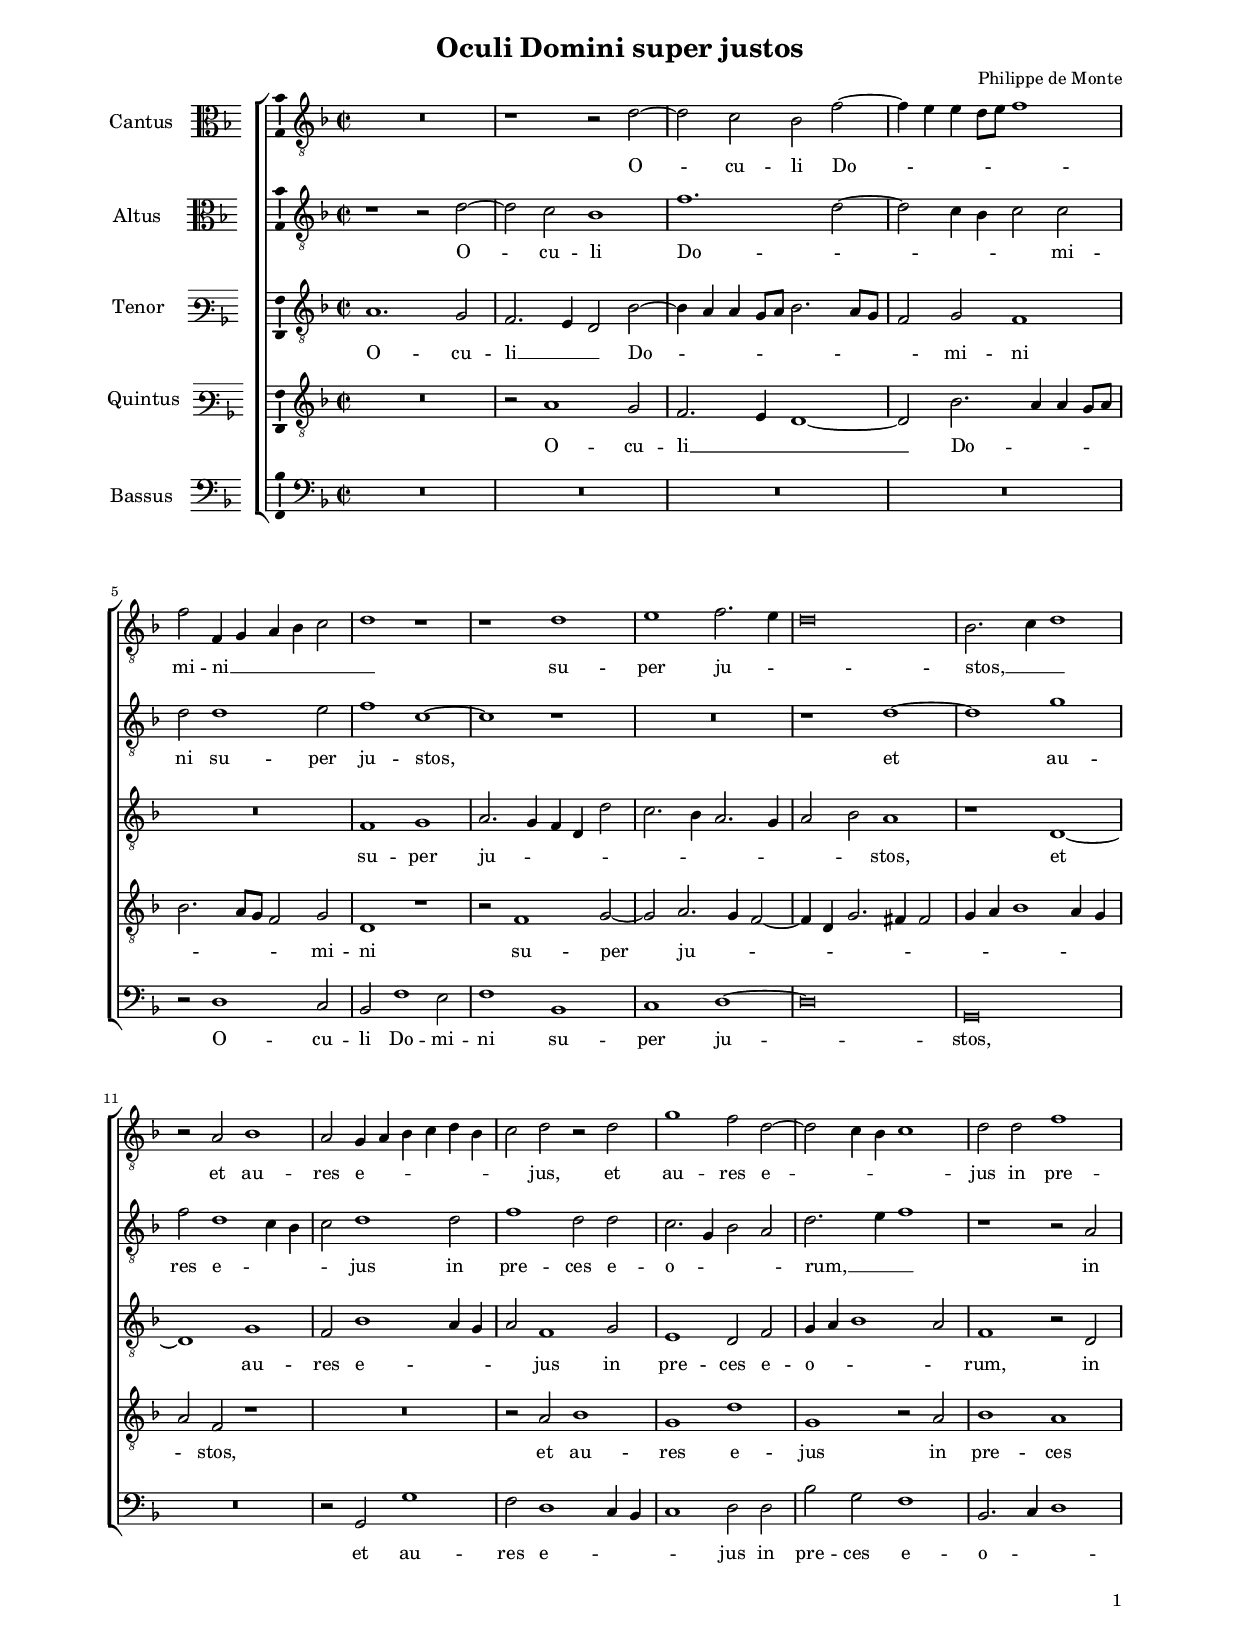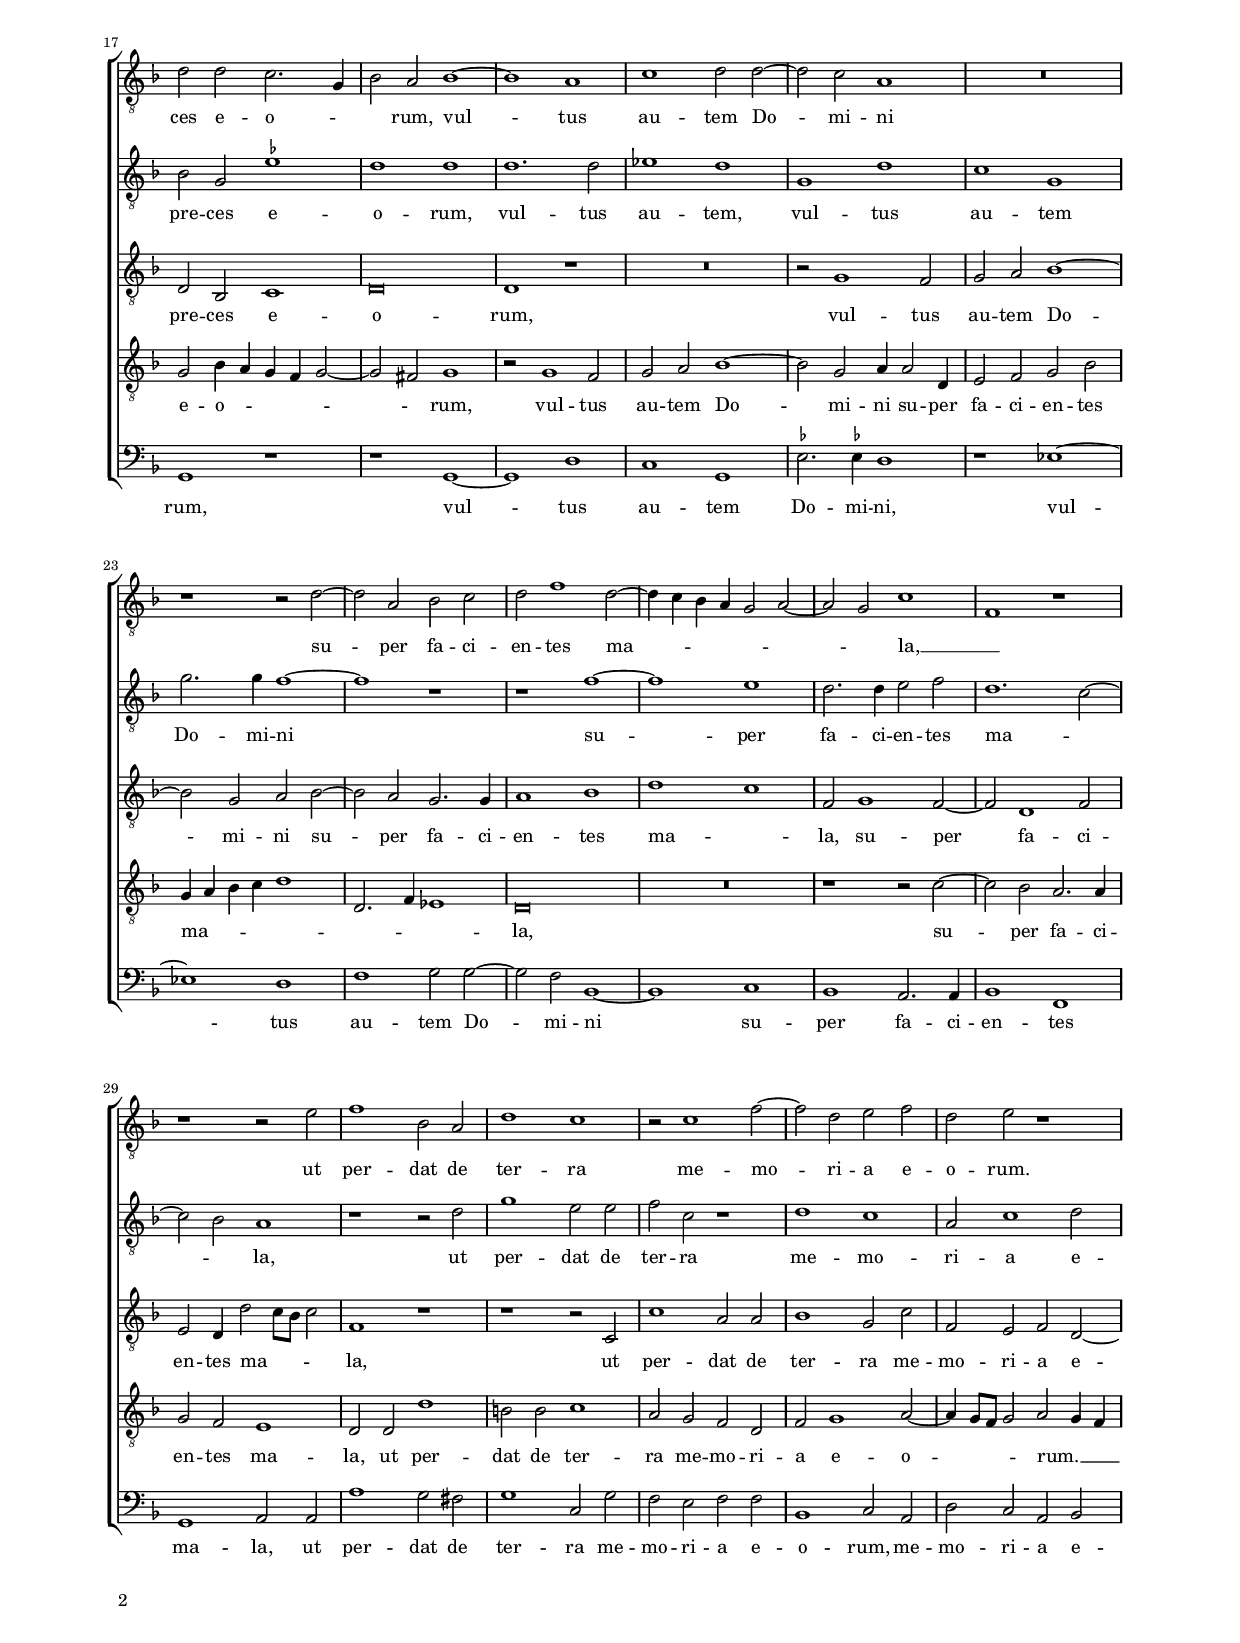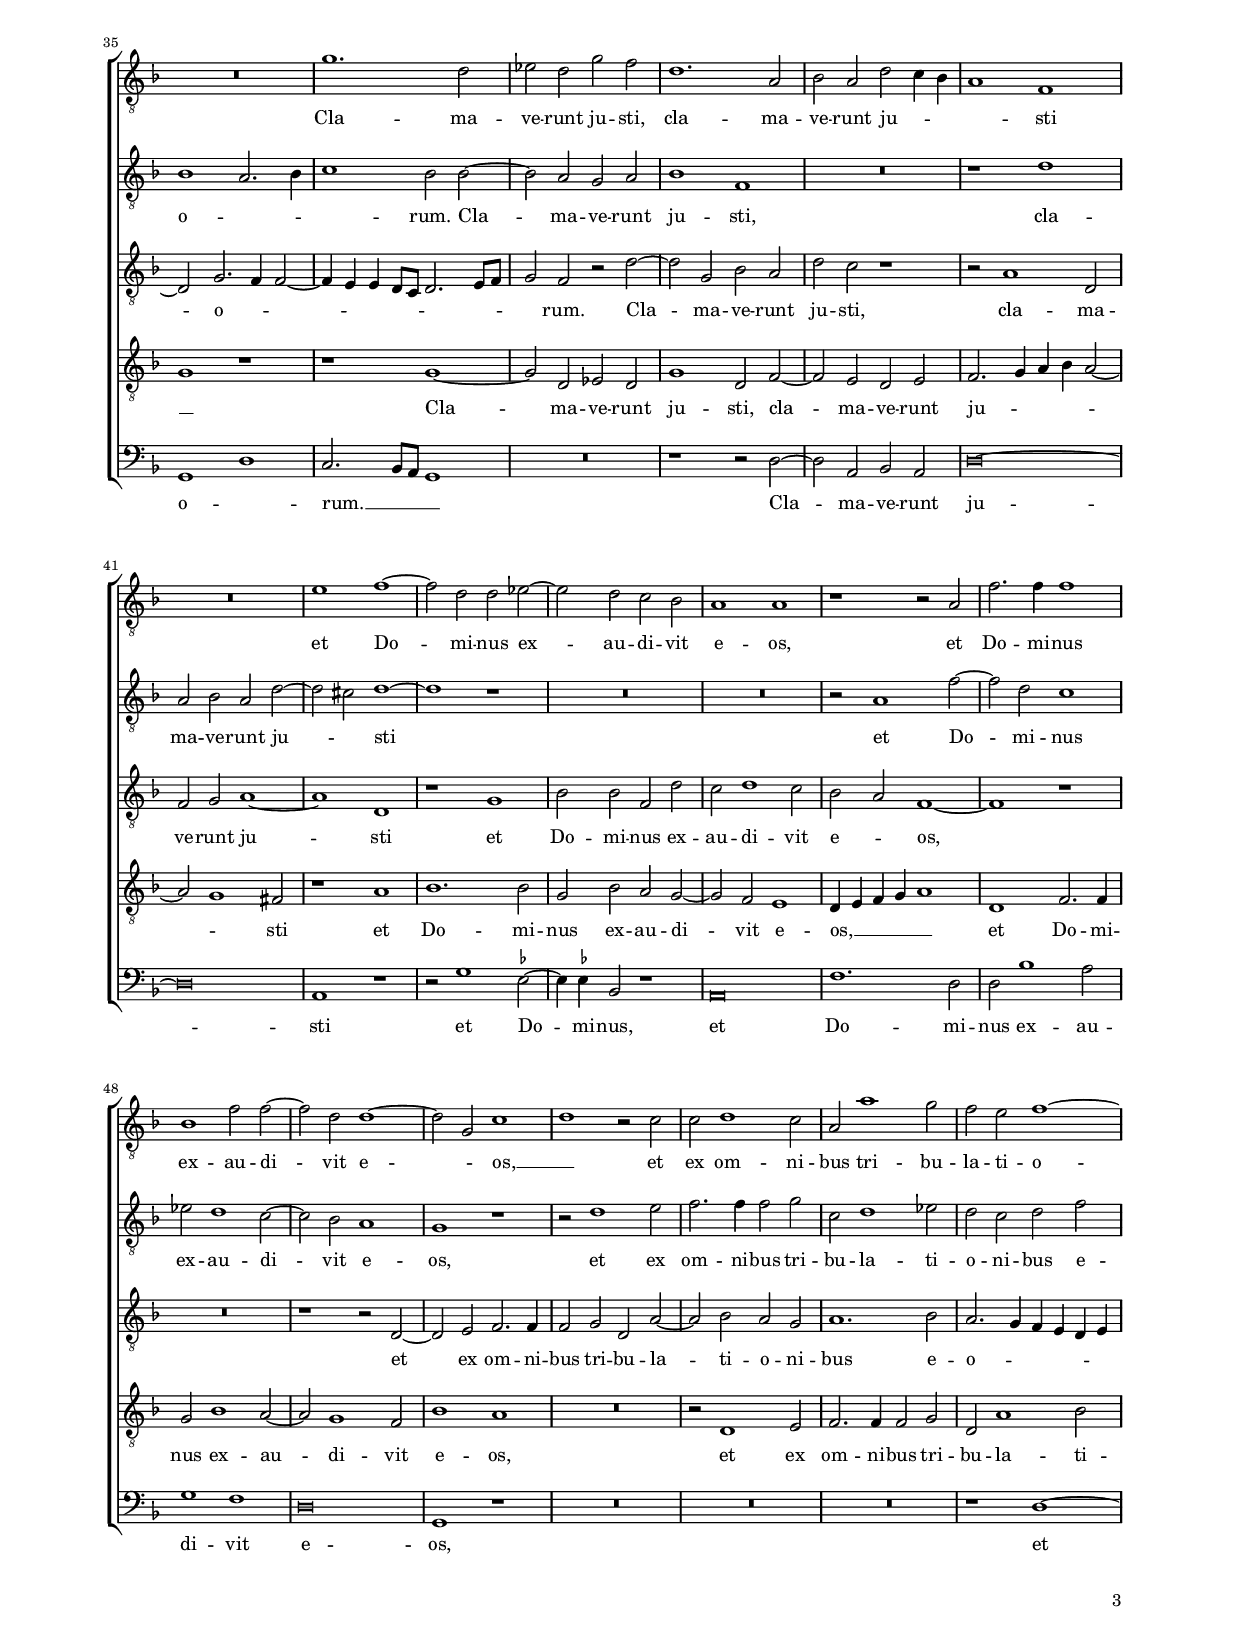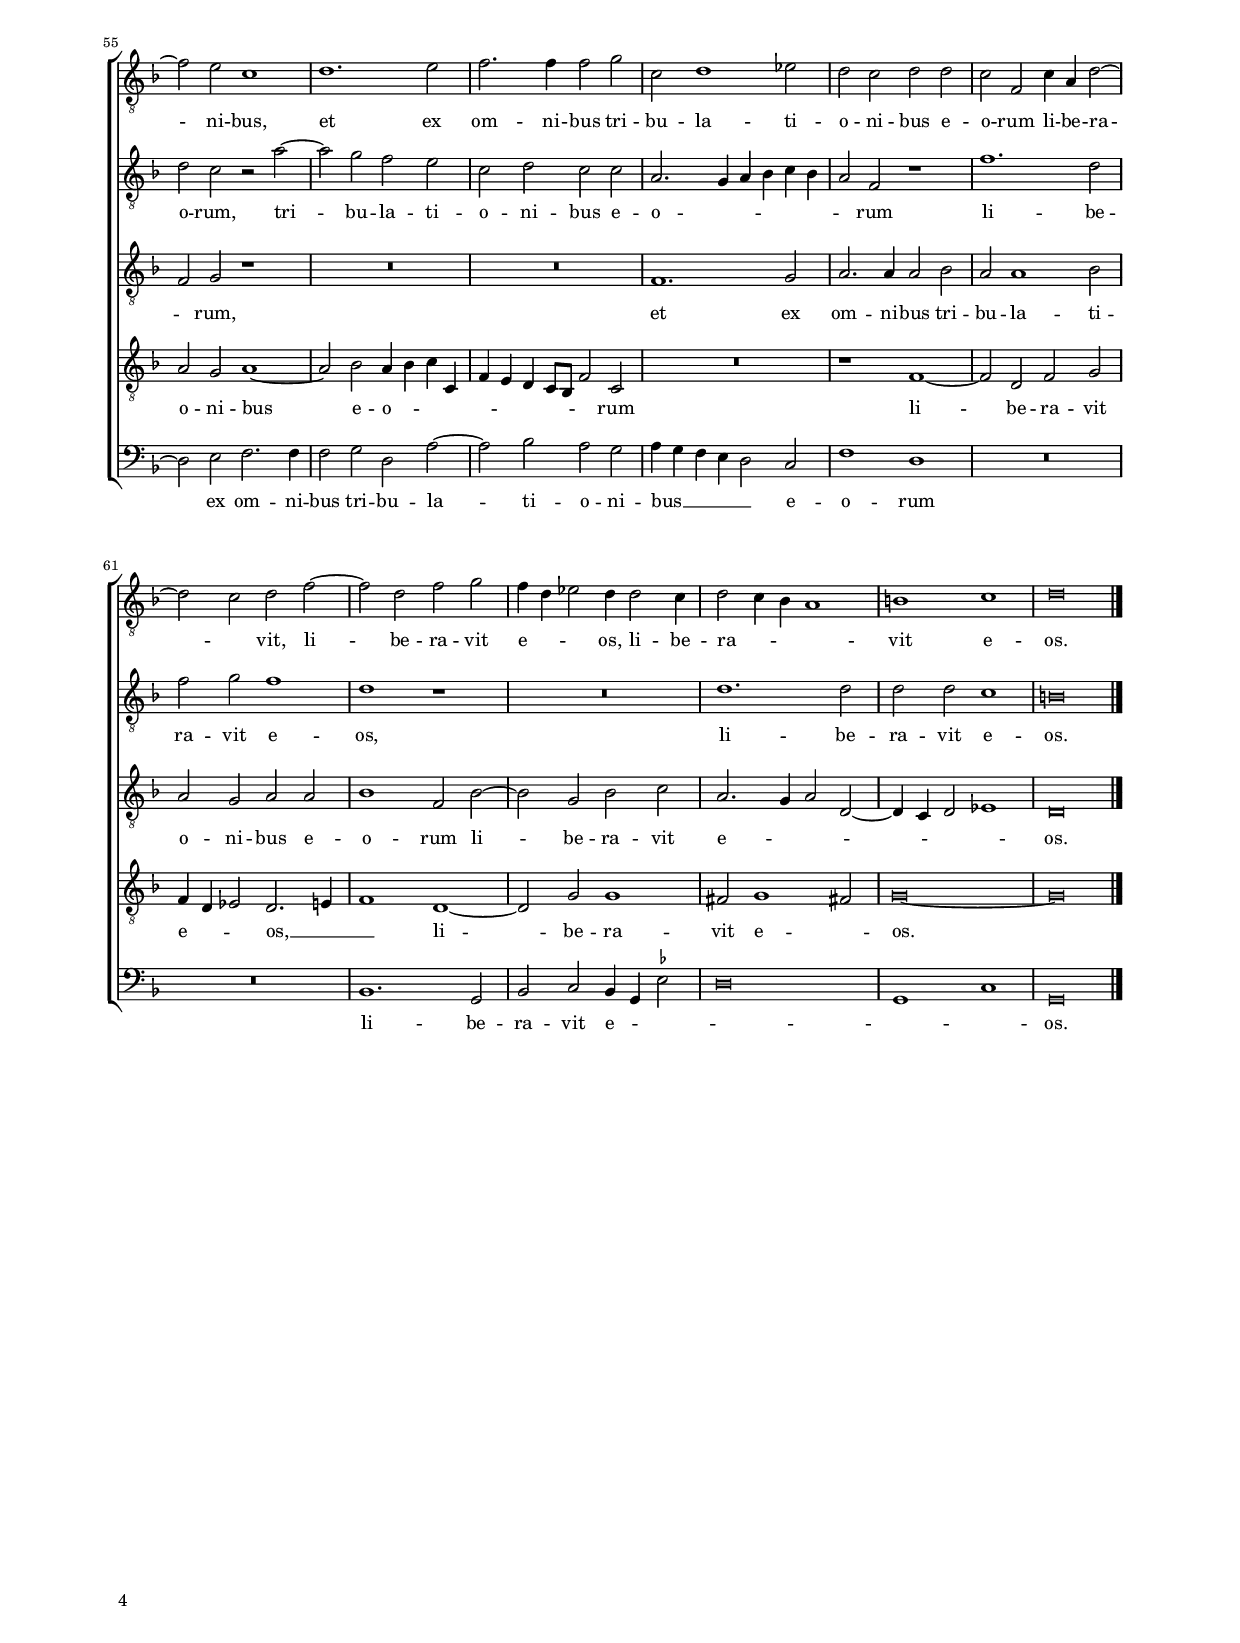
\header
{
  title="Oculi Domini super justos"
  composer="Philippe de Monte"
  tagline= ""
}

\version "2.22.0"
\language deutsch
#(set-global-staff-size 15)
% #(set-default-paper-size "letter")
#(ly:set-option 'point-and-click #f)




	ficta = { \once \set suggestAccidentals = ##t }

	forget = #(define-music-function (music) (ly:music?) #{
		\accidentalStyle forget
		$music
		\accidentalStyle default
		#})

    
\paper
	{
	top-margin = 1.8 \cm
	bottom-margin = 1.2 \cm
	left-margin = 2 \cm
	right-margin = 2 \cm
	ragged-bottom = ##f
	ragged-last-bottom = ##t
	print-page-number = ##f
	system-system-spacing = #'((basic-distance . 17) (minimum-distance . 14) (padding . 7) (strechability . 150))
    oddFooterMarkup=\markup   \fill-line { "" \fromproperty #'page:page-number-string }
    evenFooterMarkup=\markup  \fill-line { \fromproperty #'page:page-number-string "" }
    last-bottom-spacing = #'((basic-distance . 12) (minimum-distance . 7) (padding . 4))
%	systems-per-page = 3
%   page-count = 3
%	min-systems-per-page = 3
%	print-all-headers = ##t
%	print-first-page-number = ##t
%	first-page-number = 1
	}

	
global = {
    % \set Staff.autoBeaming = ##f
	\key f \major
	\time 2/2 \set Score.measureLength = #(ly:make-moment 2/1)
    \set Score.tempoHideNote = ##t
    \tempo 2 = 90
    \skip 1*2*66 \bar "|."
	}
    

incipitcantus = \markup { \score {
	{
	\set Staff.instrumentName = \markup { \fontsize #1 "Cantus" }
	 \key f \major
	\clef alto
	s4 \bar ""
	}
	\layout  {
	raggedright = ##t
	indent = 1.6 \cm
	line-width = 2.2\cm
	\context { \Staff \remove Time_signature_engraver }
	\override Staff.Clef.Y-extent = #'(0 . 0)
	}} \hspace #1 }

      
incipitaltus = \markup { \score {
	{
	\set Staff.instrumentName = \markup { \fontsize #1 "Altus" }
	 \key f \major
	\clef alto
	s4 \bar ""
	}
	\layout  {
	raggedright = ##t
	indent = 1.6 \cm
	line-width = 2.2\cm
	\context { \Staff \remove Time_signature_engraver }
	\override Staff.Clef.Y-extent = #'(0 . 0)
	}} \hspace #1 }


incipittenor = \markup { \score {
	{
	\set Staff.instrumentName = \markup { \fontsize #1 "Tenor" }
	 \key f \major
	\clef varbaritone
	s4 \bar ""
	}
	\layout  {
	raggedright = ##t
	indent = 1.6 \cm
	line-width = 2.2\cm
	\context { \Staff \remove Time_signature_engraver }
	\override Staff.Clef.Y-extent = #'(0 . 0)
	}} \hspace #1 }
      
      
incipitquintus = \markup { \score {
	{
	\set Staff.instrumentName = \markup { \fontsize #1 "Quintus" }
	 \key f \major
	\clef varbaritone
	s4 \bar ""
	}
	\layout  {
	raggedright = ##t
	indent = 1.6 \cm
	line-width = 2.2\cm
	\context { \Staff \remove Time_signature_engraver }
	\override Staff.Clef.Y-extent = #'(0 . 0)
	}} \hspace #1 }
      
      
incipitbassus = \markup { \score {
	{
	\set Staff.instrumentName = \markup { \fontsize #1 "Bassus" }
	 \key f \major
	\clef bass
	s4 \bar ""
	}
	\layout  {
	raggedright = ##t
	indent = 1.6 \cm
	line-width = 2.2\cm
	\context { \Staff \remove Time_signature_engraver }
	\override Staff.Clef.Y-extent = #'(0 . 0)
	}} \hspace #1 }


cantus =  \relative c'
	{
	R\breve
	r1 r2 d~
	d2 c b f'~
	f4 e e d8 e f1
%5
	f2 f,4 g a b c2 |
	d1 r
	r1 d
	e1 f2. e4
	d\breve
%10
	b2. c4 d1 |
	r2 a b1
	a2 g4 a b c d b
	c2 d r d
	g1 f2 d~
%15
	d2 c4 b c1 |
	d2 d f1
	d2 d c2. g4
	b2 a b1~
	b1 a
%20
	c1 d2 d~ |
	d2 c a1
	R\breve
	r1 r2 d~
	d2 a b c
%25
	d2 f1 d2~ |
	d4 c b a g2 a~
	a2 g c1
	f,1 r
	r1 r2 e'
%30
	f1 b,2 a |
	d1 c
	r2 c1 f2~
	f2 d e f
	d2 e r1
%35
	R\breve |
	g1. d2
	es2 d g f
	d1. a2
	b2 a d c4 b
%40
	a1 f |
	R\breve
	e'1 f~
	f2 d d es~
	es2 d c b
%45
	a1 a |
	r1 r2 a
	f'2. f4 f1
	b,1 f'2 f~
	f2 d d1~
%50
	d2 g, c1 |
	d1 r2 c
	c2 d1 c2
	a2 a'1 g2
	f2 e f1~
%55
	f2 e c1 |
	d1. e2
	f2. f4 f2 g
	c,2 d1 es2
	d2 c d d
%60
	c2 f, c'4 a d2~ |
	d2 c d f~
	f2 d f g
	f4 d es2 d4 d2 c4
	d2 c4 b a1
%65
	h1 c |
	d\breve |
	}


altus =  \relative c'
	{
	r1 r2 d~
	d2 c b1
	f'1. d2~ 
    d2 c4 b c2 c
	d2 d1 e2
%5
	f1 c~ |
	c1 r
	R\breve
	r1 d~
	d1 g
%10
	f2 d1 c4 b |
	c2 d1 d2
	f1 d2 d
	c2. g4 b2 a
	d2. e4 f1
%15
	r1 r2 a, |
	b2 g \ficta es'1
	d1 d
	d1. d2
	es1 d
%20
	g,1 d' |
	c1 g
	g'2. g4 f1~
	f1 r
	r1 f~
%25
	f1 e |
	d2. d4 e2 f
	d1. c2~
	c2 b a1
	r1 r2 d
%30
	g1 e2 e |
	f2 c r1
	d1 c
	a2 c1 d2
	b1 a2. b4
%35
	c1 b2 b~ |
	b2 a g a
	b1 f
	R\breve
	r1 d'
%40
	a2 b a d~ |
	d2 cis d1~
	d1 r
	R\breve
	R\breve
%45
	r2 a1 f'2~ |
	f2 d c1
	es2 d1 c2~
	c2 b a1
	g1 r
%50
	r2 d'1 e2 |
	f2. f4 f2 g
	c,2 d1 es2
	d2 c d f
	d2 c r2 a'~
%55
	a2 g f e |
	c2 d c c
	a2. g4 a b c b
	a2 f r1
	f'1. d2
%60
	f2 g f1 |
	d1 r
	R\breve
	d1. d2
	d2 d c1
%65
	h\breve |
	}


tenor =  \relative c'
	{
	a1. g2
	f2. e4 d2 b'~
	b4 a a g8 a b2. a8 g
	f2 g f1
%5
	R\breve | 
	f1 g
	a2. g4 f d d'2
	c2. b4 a2. g4
	a2 b a1
%10
	r1 d,~ |
	d1 g
	f2 b1 a4 g
	a2 f1 g2
	e1 d2 f
%15
	g4 a b1 a2 |
	f1 r2 d
	d2 b c1
	d\breve
	d1 r
%20
	R\breve |
	r2 g1 f2
	g2 a b1~
	b2 g a b~
	b2 a g2. g4
%25
	a1 b |
	d1 c
	f,2 g1 f2~
	f2 d1 f2
	e2 d4 d'2 c8 b c2
%30
	f,1 r |
	r1 r2 c
	c'1 a2 a
	b1 g2 c
	f,2 e f d~
%35
	d2 g2. f4 f2~ |
	f4 e e d8 c d2. e8 f
	g2 f r d'~
	d2 g, b a
	d2 c r1
%40
	r2 a1 d,2 |
	f2 g a1~
	a1 d,
	r1 g
	b2 b f d'
%45
	c2 d1 c2 |
	b2 a f1~
	f1 r
	R\breve
	r1 r2 d~
%50
	d2 e f2. f4 |
	f2 g d a'~
	a2 b a g
	a1. b2
	a2. g4 f e d e
%55
	f2 g r1 |
	R\breve
	R\breve
	f1. g2
	a2. a4 a2 b
%60
	a2 a1 b2 |
	a2 g a a
	b1 f2 b~
	b2 g b c
	a2. g4 a2 d,~
%65
	d4 c d2 es1 |
	d\breve |
	}


quintus  =  \relative c'
	{
	R\breve
	r2 a1 g2
	f2. e4 d1~
	d2 b'2. a4 a g8 a
%5
	b2. a8 g f2 g |
	d1 r
	r2 f1 g2~
	g2 a2. g4 f2~
	f4 d g2. fis4 fis2
%10
	g4 a b1 a4 g |
	a2 f r1
	R\breve
	r2 a b1
	g1 d'
%15
	g,1 r2 a |
	b1 a
	g2 b4 a g f g2~
	g2 fis g1
	r2 g1 f2
%20
	g2 a b1~ |
	b2 g a4 a2 d,4
	e2 f g b
	g4 a b c d1
	d,2. f4 es1
%25
	d\breve |
	R\breve
	r1 r2 c'~
	c2 b a2. a4
	g2 f e1
%30
	d2 d d'1 |
	h2 h c1
	a2 g f d
	f2 g1 a2~
	a4 g8 f g2 a2 g4 f
%35
	g1 r |
	r1 g~
	g2 d es d
	g1 d2 f~
	f2 e d e
%40
	f2. g4 a b a2~ |
	a2 g1 fis2
	r1 a
	b1. b2
	g2 b a g~
%45
	g2 f e1 |
	d4 e f g a1
	d,1 f2. f4
	g2 b1 a2~
	a2 g1 f2
%50
	b1 a |
	R\breve
	r2 d,1 e2
	f2. f4 f2 g
	d2 a'1 b2
%55
	a2 g a1~ |
	a2 b a4 b c c, 
    f4 e d c8 b f'2 c
	R\breve
    r1 f~
%60
	f2 d f g |
	f4 d es2 d2. e4
	f1 d~
	d2 g g1
	fis2 g1 fis!2
%65
	g\breve~ |
	g\breve |
	}


bassus  =  \relative c
	{
	R\breve
	R\breve
	R\breve
	R\breve
%5
	r2 d1 c2 |
	b2 f'1 e2
	f1 b,
	c1 d~
	d\breve
%10
	g,\breve |
	R\breve
	r2 g g'1
	f2 d1 c4 b
	c1 d2 d
%15
	b'2 g f1 |
	b,2. c4 d1
	g,1 r
	r1 g~
	g1 d'
%20
	c1 g |
	\ficta es'2. \ficta es!4 d1
	r1 es~
	es1 d
	f1 g2 g~
%25
	g2 f b,1~ |
	b1 c
	b1 a2. a4
	b1 f
	g1 a2 a
%30
	a'1 g2 fis |
	g1 c,2 g'
	f2 e f f
	b,1 c2 a
	d2 c a b
%35
	g1 d' |
	c2. b8 a g1
	R\breve
	r1 r2 d'~
	d2 a b a
%40
	d\breve~ |
	d\breve
	a1 r
	r2 g'1 \ficta es2~
	\ficta es4 \ficta es! b2 r1
%45
	a\breve |
	f'1. d2
	d2 b'1 a2
	g1 f
	d\breve
%50
	g,1 r |
	R\breve
	R\breve
	R\breve
	r1 d'~
%55
	d2 e f2. f4 |
	f2 g d a'~
	a2 b a g
	a4 g f e d2 c
	f1 d
%60
	R\breve |
	R\breve
	b1. g2
	b2 c b4 g \ficta es'2
	d\breve
%65
	g,1 c |
	g\breve |
	}


lyricscantus = \lyricmode {
	O -- cu -- li Do -- _ _ _ _ _ mi -- ni __ _ _ _ _ _ su -- per ju -- _ _ stos, __ _ _
    et au -- res e -- _ _ _ _ _ _ jus,
    et au -- res e -- _ _ _ jus in pre -- ces e -- o -- _ _ rum,
    vul -- tus au -- tem Do -- mi -- ni su -- per fa -- ci -- en -- tes ma -- _ _ _ _ _ _ la, __ _
    ut per -- dat de ter -- ra me -- mo -- ri -- a e -- o -- rum.
    Cla -- ma -- ve -- runt ju -- sti,
    cla -- ma -- ve -- runt ju -- _ _ _ sti et Do -- mi -- nus ex -- au -- di -- vit e -- os,
    et Do -- mi -- nus ex -- au -- di -- vit e -- _ os, __ _
    et ex om -- ni -- bus tri -- bu -- la -- ti -- o -- ni -- bus,
    et ex om -- ni -- bus tri -- bu -- la -- ti -- o -- ni -- bus e -- o -- rum
    li -- be -- ra -- _ vit,
    li -- be -- ra -- vit e -- _ _ os,
    li -- be -- ra -- _ _ _ vit e -- os.
	}


lyricsaltus = \lyricmode {
	O -- cu -- li Do -- _ _ _ _ mi -- ni su -- per ju -- stos,
    et au -- res e -- _ _ _ jus in pre -- ces e -- o -- _ _ _ rum, __ _ _
    in pre -- ces e -- o -- rum,
    vul -- tus au -- tem,
    vul -- tus au -- tem Do -- mi -- ni su -- per fa -- ci -- en -- tes ma -- _ _ la,
    ut per -- dat de ter -- ra me -- mo -- ri -- a e -- o -- _ _ _ rum.
    Cla -- ma -- ve -- runt ju -- sti,
    cla -- ma -- ve -- runt ju -- _ sti et Do -- mi -- nus ex -- au -- di -- vit e -- os,
    et ex om -- ni -- bus tri -- bu -- la -- ti -- o -- ni -- bus e -- o -- rum,
    tri -- bu -- la -- ti -- o -- ni -- bus e -- o -- _ _ _ _ _ _ rum
    li -- be -- ra -- vit e -- os,
    li -- be -- ra -- vit e -- os.
	}


lyricstenor = \lyricmode {
	O -- cu -- li __ _ _ Do -- _ _ _ _ _ _ _ _ mi -- ni su -- per ju -- _ _ _ _ _ _ _ _ _ _ stos,
    et au -- res e -- _ _ _ jus in pre -- ces e -- o -- _ _ _ rum,
    in pre -- ces e -- o -- rum,
    vul -- tus au -- tem Do -- mi -- ni su -- per fa -- ci -- en -- tes ma -- _ la,
    su -- per fa -- ci -- en -- tes ma -- _ _ _ la,
    ut per -- dat de ter -- ra me -- mo -- ri -- a e -- o -- _ _ _ _ _ _ _ _ _ _ rum.
    Cla -- ma -- ve -- runt ju -- sti,
    cla -- ma -- ve -- runt ju -- sti et Do -- mi -- nus ex -- au -- di -- vit e -- _ os,
    et ex om -- ni -- bus tri -- bu -- la -- ti -- o -- ni -- bus e -- o -- _ _ _ _ _ _ rum,
    et ex om -- ni -- bus tri -- bu -- la -- ti -- o -- ni -- bus e -- o -- rum
    li -- be -- ra -- vit e -- _ _ _ _ _ _ os.
	}


lyricsquintus = \lyricmode {
	O -- cu -- li __ _ _ Do -- _ _ _ _ _ _ _ _ mi -- ni su -- per ju -- _ _ _ _ _ _ _ _ _ _ _ _ stos,
    et au -- res e -- jus in pre -- ces e -- o -- _ _ _ _ _ rum,
    vul -- tus au -- tem Do -- mi -- ni su -- per fa -- ci -- en -- tes ma -- _ _ _ _ _ _ _ la,
    su -- per fa -- ci -- en -- tes ma -- la,
    ut per -- dat de ter -- ra me -- mo -- ri -- a e -- o -- _ _ _ rum. __ _ _ _
    Cla -- ma -- ve -- runt ju -- sti,
    cla -- ma -- ve -- runt ju -- _ _ _ _ _ sti et Do -- mi -- nus ex -- au -- di -- vit e -- os, __ _ _ _ _
    et Do -- mi -- nus ex -- au -- di -- vit e -- os,
    et ex om -- ni -- bus tri -- bu -- la -- ti -- o -- ni -- bus e -- o -- _ _ _ _ _ _ _ _ _ rum
    li -- be -- ra -- vit e -- _ _ os, __ _ _
    li -- be -- ra -- vit e -- _ os.
	}


lyricsbassus = \lyricmode {
	O -- cu -- li Do -- mi -- ni su -- per ju -- stos,
    et au -- res e -- _ _ _ jus in pre -- ces e -- o -- _ _ rum,
    vul -- tus au -- tem Do -- mi -- ni,
    vul -- tus au -- tem Do -- mi -- ni su -- per fa -- ci -- en -- tes ma -- la,
    ut per -- dat de ter -- ra me -- mo -- ri -- a e -- o -- rum,
    me -- mo -- ri -- a e -- o -- _ rum. __ _ _ _
    Cla -- ma -- ve -- runt ju -- sti et Do -- mi -- nus,
    et Do -- mi -- nus ex -- au -- di -- vit e -- os,
    et ex om -- ni -- bus tri -- bu -- la -- ti -- o -- ni -- bus __ _ _ _ _ e -- o -- rum
    li -- be -- ra -- vit e -- _ _ _ _ _ os.
	}


\score
{  
    % \transpose {
	\new ChoirStaff \with { \override StaffGrouper.staff-staff-spacing.basic-distance = #12 }
	<<

	\new Staff << \global
	\new Voice="v1" {
		\set Staff.instrumentName=\incipitcantus
%		\set Staff.instrumentName= "S"
		\set Staff.midiInstrument = "reed organ"
		\clef "G_8"
		\cantus }
	\new Lyrics \lyricsto "v1" {\lyricscantus }
	>>


	\new Staff << \global
	\new Voice="v2" {
		\set Staff.instrumentName=\incipitaltus
%		\set Staff.instrumentName= "A"
		\set Staff.midiInstrument = "reed organ"
        \clef "G_8"
		\altus}
	\new Lyrics \lyricsto "v2" {\lyricsaltus }
	>>


	\new Staff << \global
	\new Voice="v3" {
		\set Staff.instrumentName=\incipittenor
%		\set Staff.instrumentName= "T"
		\set Staff.midiInstrument = "reed organ"
		\clef "G_8"
		\tenor }
	\new Lyrics \lyricsto "v3" {\lyricstenor }
	>>


	\new Staff << \global
	\new Voice="v5" {
		\set Staff.instrumentName=\incipitquintus
%		\set Staff.instrumentName= "Q"
		\set Staff.midiInstrument = "reed organ"
		\clef "G_8"
		\quintus}
	\new Lyrics \lyricsto "v5" {\lyricsquintus }
	>>


	\new Staff << \global
	\new Voice="v4" {
		\set Staff.instrumentName=\incipitbassus
%		\set Staff.instrumentName= "B"
		\set Staff.midiInstrument = "reed organ"
		\clef bass 
		\bassus }
	\new Lyrics \lyricsto "v4" {\lyricsbassus}
	>>

	>>
	% } % transpose

	\layout
	{
	indent = 2.5\cm
	\context { \Lyrics \override VerticalAxisGroup.nonstaff-relatedstaff-spacing.padding = #1.4 }
%	\context { \Lyrics \override LyricText.font-size = #1 }
	\context { \Staff \override TimeSignature.break-visibility = #end-of-line-invisible }
	\context { \Staff \consists "Ambitus_engraver" }
%   \context { \Staff \consists "Custos_engraver" }
%   \context { \Staff \override Custos.style = #'mensural }
%	\context { \Voice \override Slur.transparent = ##t }
	\context { \Score \override BarNumber.padding = #2 }
	\context { \Voice \override NoteHead.style = #'baroque }
	}

\midi
	{
	}

}


% EOF
